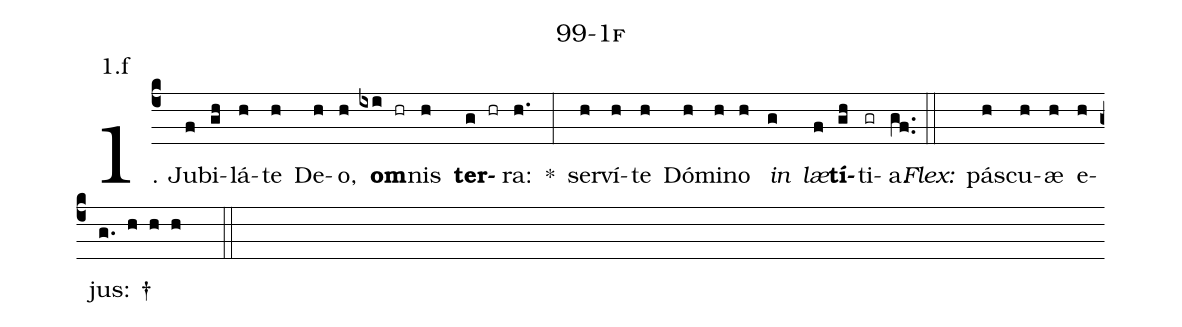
name: 99-1f;
annotation: 1.f;
%%
(c4)1. Ju(f)bi(gh)lá(h)te(h) De(h)o,(h) <b>om</b>(ixi hr)nis(h) <b>ter</b>(g hr)ra:(h.) *(:) ser(h)ví(h)te(h) Dó(h)mi(h)no(h) <i>in</i>(g) <i>læ</i>(f)<b>tí</b>(gh)ti(gr)a.(gf..) (::)
<i>Flex:</i>()  pás(h)cu(h)æ(h) e(h)jus: †(g. h h h  ::)
